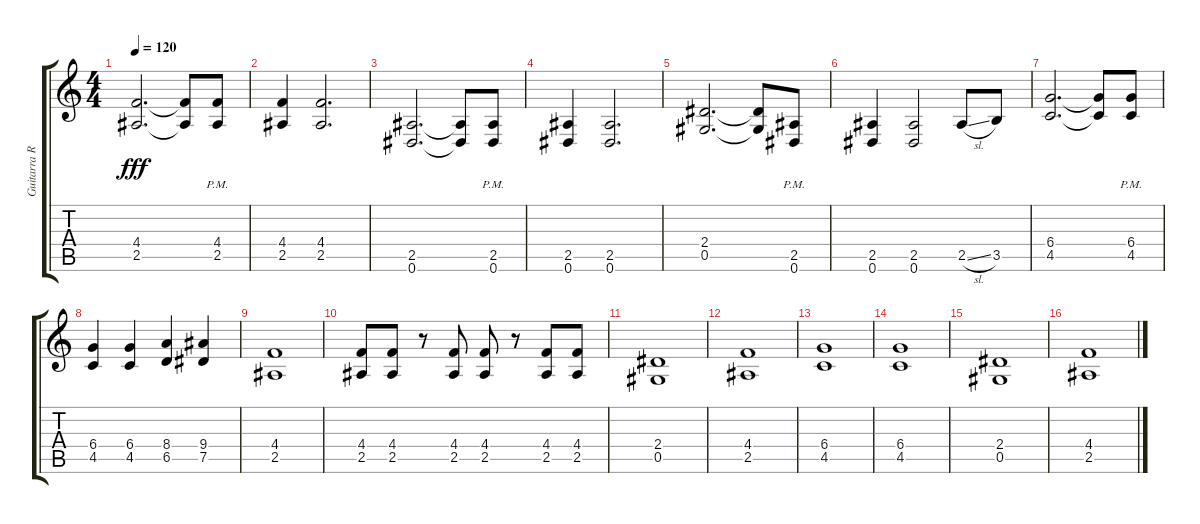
\track ("Guitarra Ritmica" "Guitarra R") {instrument overdrivenguitar}
\staff {score tabs}
\tuning (Eb4 Bb3 Gb3 Db3 Ab2 Eb2) {hide}
\ts (4 4)
\tempo 120
\clef g2
\ks c
(4.4 2.5).2{d dy fff} (4.4{t} 2.5{t}).8 (4.4{pm} 2.5{pm}).8 |
(4.4 2.5).4 (4.4 2.5).2{d} |
(2.5 0.6).2{d} (2.5{t} 0.6{t}).8 (2.5{pm} 0.6{pm}).8 |
(2.5 0.6).4 (2.5 0.6).2{d} |
(2.4 0.5).2{d} (2.4{t} 0.5{t}).8 (2.5{pm} 0.6{pm}).8 |
(2.5 0.6).4 (2.5 0.6).2 2.5{sl}.8 3.5.8 |
(6.4 4.5).2{d} (6.4{t} 4.5{t}).8 (6.4{pm} 4.5{pm}).8 |
(6.4 4.5).4 (6.4 4.5).4 (8.4 6.5).4 (9.4 7.5).4 |
(4.4 2.5).1 |
(4.4 2.5).8 (4.4 2.5).8 r.8 (4.4 2.5).8 (4.4 2.5).8 r.8 (4.4 2.5).8 (4.4 2.5).8 |
(2.4 0.5).1 |
(4.4 2.5).1 |
(6.4 4.5).1 |
(6.4 4.5).1 |
(2.4 0.5).1 |
(4.4 2.5).1
